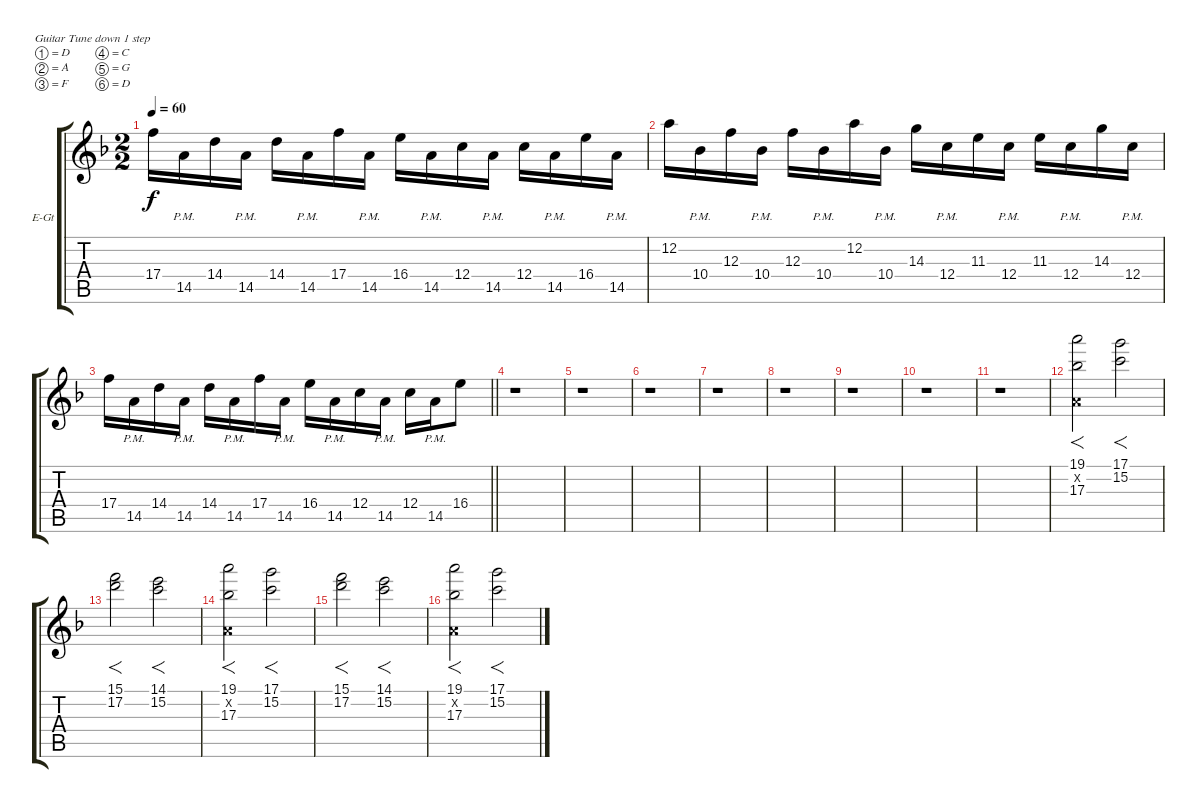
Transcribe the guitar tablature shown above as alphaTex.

\bracketExtendMode groupsimilarinstruments
\firstSystemTrackNameOrientation horizontal
\otherSystemsTrackNameOrientation horizontal
\track ("Electric Guitar" "E-Gt") {instrument distortionguitar}
\staff {score tabs}
\tuning (D4 A3 F3 C3 G2 D2)
\ts (2 2)
\tempo 60
\clef g2
\ks dminor
17.4.16{dy f} 14.5{pm}.16 14.4.16 14.5{pm}.16 14.4.16 14.5{pm}.16 17.4.16 14.5{pm}.16 16.4.16 14.5{pm}.16 12.4.16 14.5{pm}.16 12.4.16 14.5{pm}.16 16.4.16 14.5{pm}.16 |
12.2.16 10.4{pm}.16 12.3.16 10.4{pm}.16 12.3.16 10.4{pm}.16 12.2.16 10.4{pm}.16 14.3.16 12.4{pm}.16 11.3.16 12.4{pm}.16 11.3.16 12.4{pm}.16 14.3.16 12.4{pm}.16 |
\barLineRight lightlight
17.4.16 14.5{pm}.16 14.4.16 14.5{pm}.16 14.4.16 14.5{pm}.16 17.4.16 14.5{pm}.16 16.4.16 14.5{pm}.16 12.4.16 14.5{pm}.16 12.4.16 14.5{pm}.16 16.4.8 |
r.1 |
r.1 |
r.1 |
r.1 |
r.1 |
r.1 |
r.1 |
r.1 |
(17.3 19.1 0.2{x}).2{f} (15.2 17.1).2{f} |
(15.1 17.2).2{f} (14.1 15.2).2{f} |
(17.3 19.1 0.2{x}).2{f} (15.2 17.1).2{f} |
(15.1 17.2).2{f} (14.1 15.2).2{f} |
(17.3 19.1 0.2{x}).2{f} (15.2 17.1).2{f}
